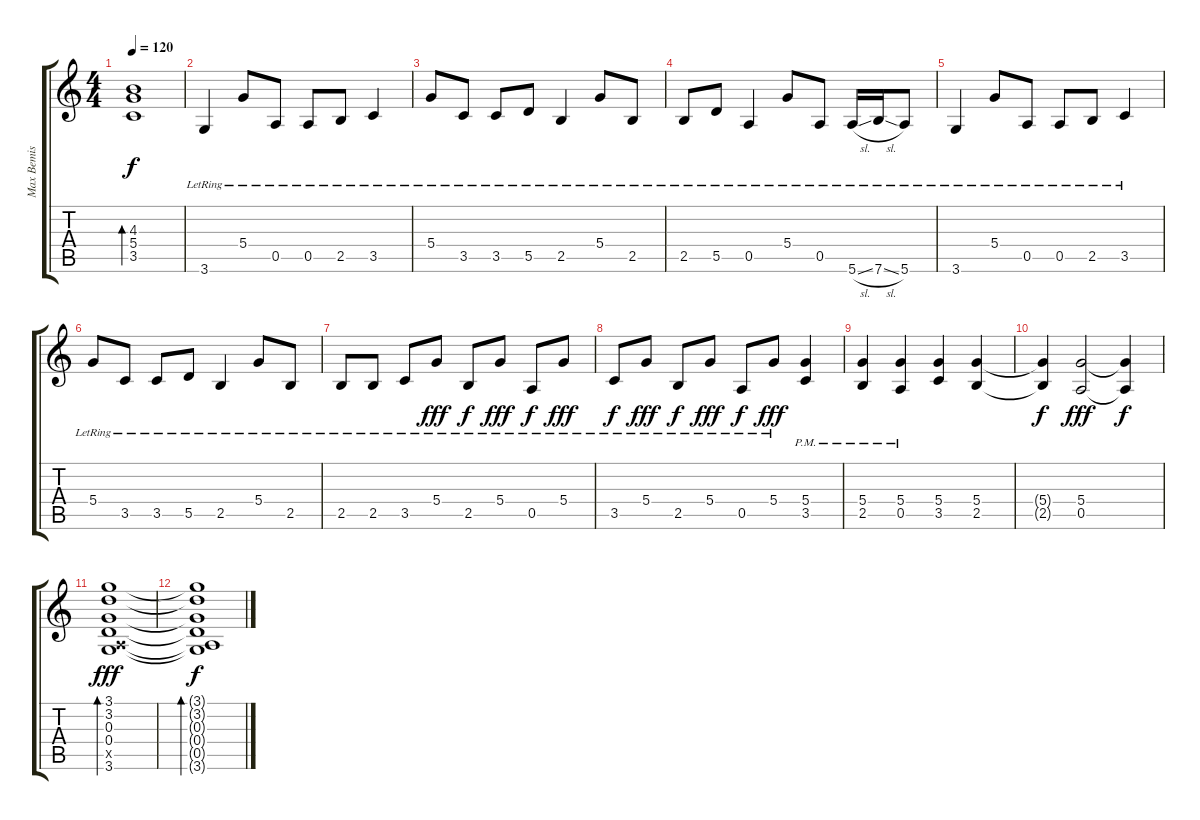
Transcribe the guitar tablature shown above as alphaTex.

\track ("Max Bemis" "Max Bemis") {instrument acousticguitarsteel}
\staff {score tabs}
\tuning (E4 B3 G3 D3 A2 E2) {hide}
\ts (4 4)
\tempo 120
\clef g2
\ks c
(4.3{t} 5.4{t} 3.5{t}).1{bd 60 dy f} |
3.6{lr}.4 5.4{lr}.8 0.5{lr}.8 0.5{lr}.8 2.5{lr}.8 3.5{lr}.4 |
5.4{lr}.8 3.5{lr}.8 3.5{lr}.8 5.5{lr}.8 2.5{lr}.4 5.4{lr}.8 2.5{lr}.8 |
2.5{lr}.8 5.5{lr}.8 0.5{lr}.4 5.4{lr}.8 0.5{lr}.8 5.6{sl lr}.16 7.6{sl lr}.16 5.6{lr}.8 |
3.6{lr}.4 5.4{lr}.8 0.5{lr}.8 0.5{lr}.8 2.5{lr}.8 3.5{lr}.4 |
5.4{lr}.8 3.5{lr}.8 3.5{lr}.8 5.5{lr}.8 2.5{lr}.4 5.4{lr}.8 2.5{lr}.8 |
2.5{lr}.8 2.5{lr}.8 3.5{lr}.8 5.4{lr}.8{dy fff} 2.5{lr}.8{dy f} 5.4{lr}.8{dy fff} 0.5{lr}.8{dy f} 5.4{lr}.8{dy fff} |
3.5{lr}.8{dy f} 5.4{lr}.8{dy fff} 2.5{lr}.8{dy f} 5.4{lr}.8{dy fff} 0.5{lr}.8{dy f} 5.4{lr}.8{dy fff} (5.4{pm} 3.5).4 |
(5.4{pm} 2.5).4 (5.4{pm} 0.5{pm}).4 (5.4 3.5).4 (5.4 2.5).4 |
(5.4{t} 2.5{t}).4{dy f} (5.4 0.5).2{dy fff} (5.4{t} 0.5{t}).4{dy f} |
(3.1 3.2 0.3 0.4 0.5{x} 3.6).1{bd 60 dy fff} |
(3.1{t} 3.2{t} 0.3{t} 0.4{t} 0.5{t} 3.6{t}).1{bd 60 dy f}
